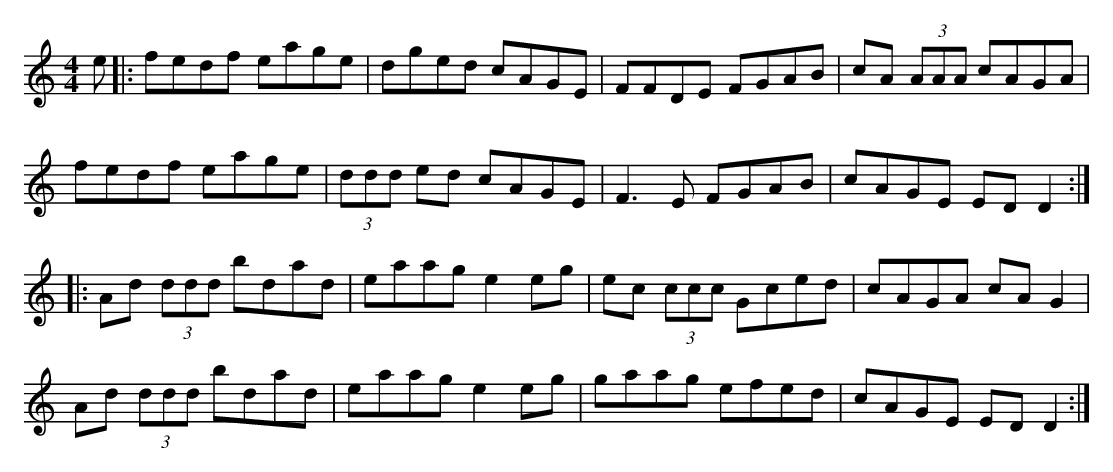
X:1
M:4/4
K:Ddor
e|:fedf eage|dged cAGE|FFDE FGAB|cA (3AAA cAGA|
fedf eage|(3ddd ed cAGE|F3E FGAB|cAGE EDD2:|
|:Ad (3ddd bdad|eaag e2 eg|ec (3ccc Gced|cAGA cAG2|
Ad (3ddd bdad|eaag e2 eg|gaag efed|cAGE EDD2:|
